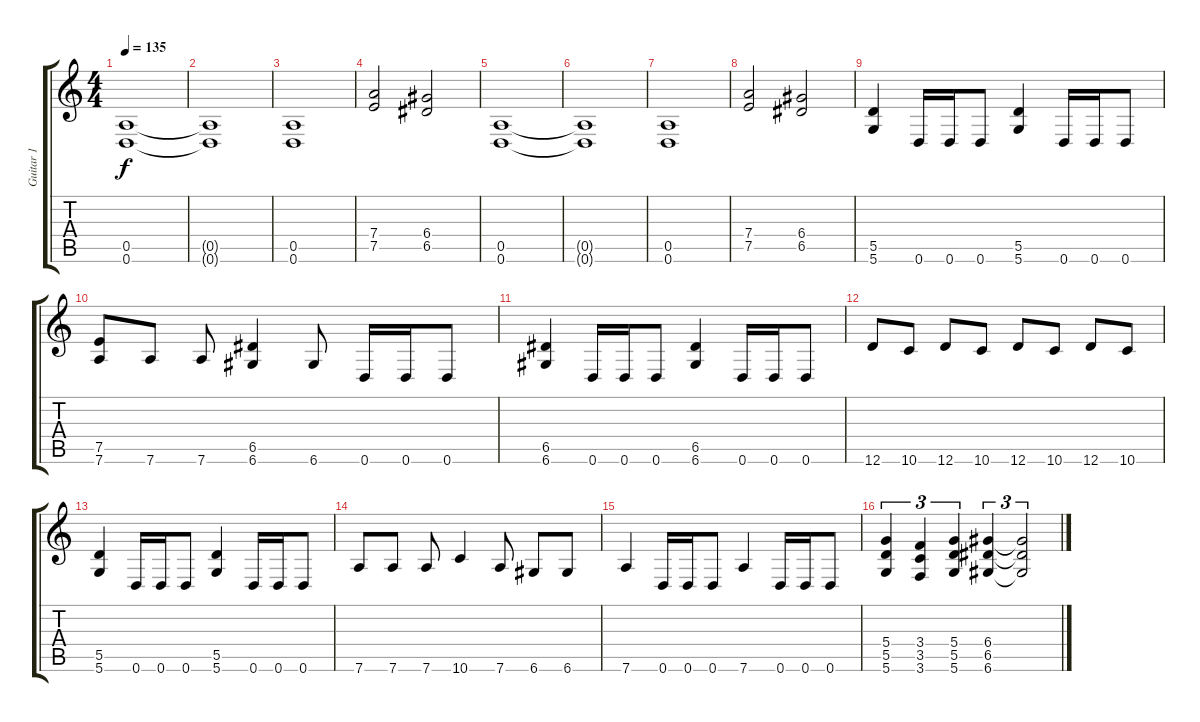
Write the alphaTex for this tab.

\track ("Guitar 1" "Guitar 1") {instrument distortionguitar}
\staff {score tabs}
\tuning (E4 B3 G3 D3 A2 D2) {hide}
\ts (4 4)
\tempo 135
\clef g2
\ks c
(0.5 0.6).1{dy f instrument distortionguitar} |
(0.5{t} 0.6{t}).1 |
(0.5 0.6).1 |
(7.4 7.5).2 (6.4 6.5).2 |
(0.5 0.6).1 |
(0.5{t} 0.6{t}).1 |
(0.5 0.6).1 |
(7.4 7.5).2 (6.4 6.5).2 |
(5.5 5.6).4 0.6.16 0.6.16 0.6.8 (5.5 5.6).4 0.6.16 0.6.16 0.6.8 |
(7.5 7.6).8 7.6.8 7.6.8 (6.5 6.6).4 6.6.8 0.6.16 0.6.16 0.6.8 |
(6.5 6.6).4 0.6.16 0.6.16 0.6.8 (6.5 6.6).4 0.6.16 0.6.16 0.6.8 |
12.6.8 10.6.8 12.6.8 10.6.8 12.6.8 10.6.8 12.6.8 10.6.8 |
(5.5 5.6).4 0.6.16 0.6.16 0.6.8 (5.5 5.6).4 0.6.16 0.6.16 0.6.8 |
7.6.8 7.6.8 7.6.8 10.6.4 7.6.8 6.6.8 6.6.8 |
7.6.4 0.6.16 0.6.16 0.6.8 7.6.4 0.6.16 0.6.16 0.6.8 |
(5.4 5.5 5.6).4{tu (3 2)} (3.4 3.5 3.6).4{tu (3 2)} (5.4 5.5 5.6).4{tu (3 2)} (6.4 6.5 6.6).4{tu (3 2)} (6.4{t} 6.5{t} 6.6{t}).2{tu (3 2)}
